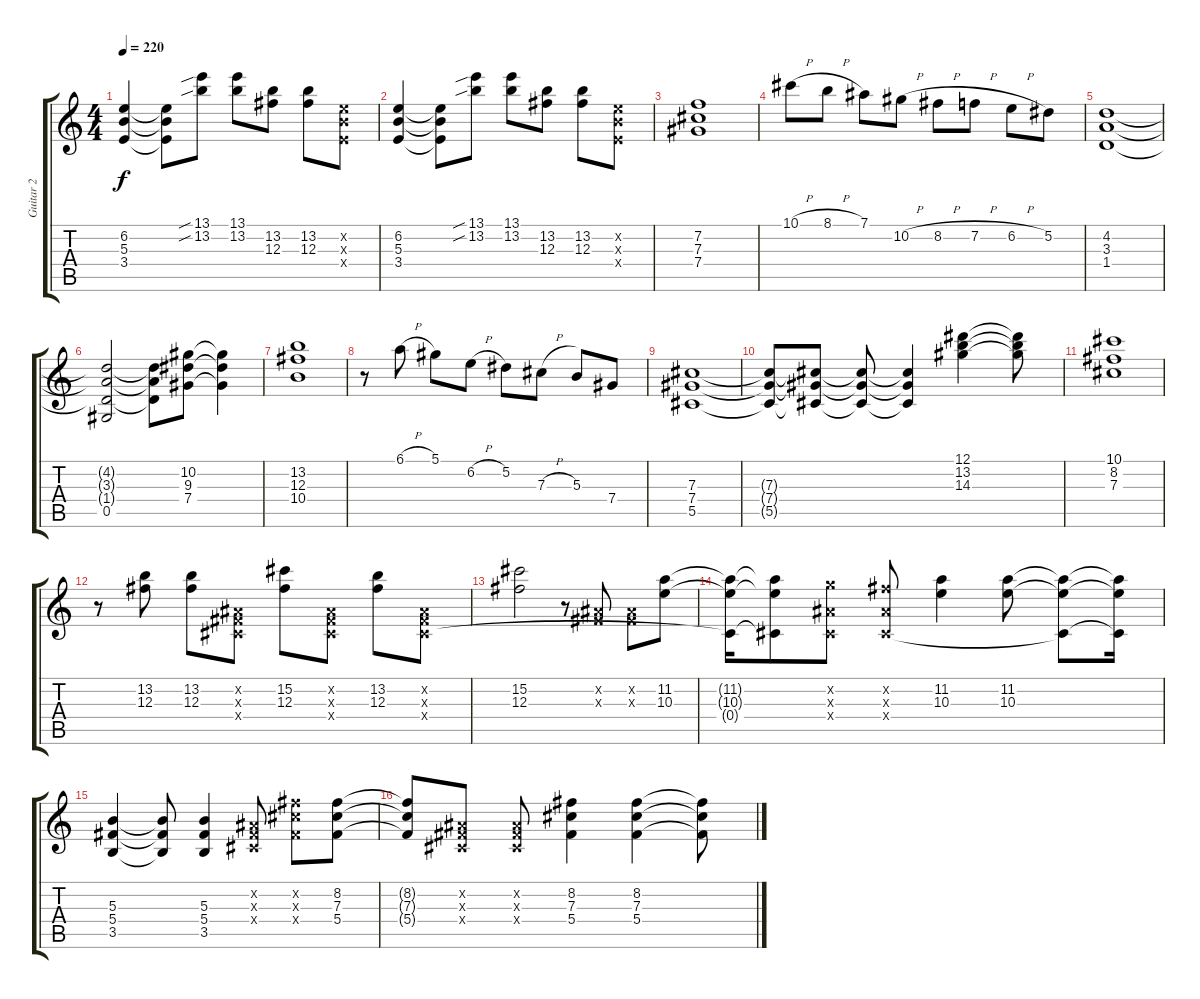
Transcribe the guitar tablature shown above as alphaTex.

\track ("Guitar 2" "Guitar 2") {instrument overdrivenguitar}
\staff {score tabs}
\tuning (Eb4 Bb3 Gb3 Db3 Ab2 Eb2) {hide}
\ts (4 4)
\tempo 220
\clef g2
\ks c
(6.2 5.3 3.4).4{dy f} (6.2{t} 5.3{t} 3.4{t}).8 (13.1{sib} 13.2{sib}).8 (13.1 13.2).8 (13.2 12.3).8 (13.2 12.3).8 (6.2{x} 5.3{x} 3.4{x}).8 |
(6.2 5.3 3.4).4 (6.2{t} 5.3{t} 3.4{t}).8 (13.1{sib} 13.2{sib}).8 (13.1 13.2).8 (13.2 12.3).8 (13.2 12.3).8 (6.2{x} 5.3{x} 3.4{x}).8 |
(7.2 7.3 7.4).1 |
10.1{h}.8 8.1{h}.8 7.1.8 10.2{h}.8 8.2{h}.8 7.2{h}.8 6.2{h}.8 5.2.8 |
(4.2 3.3 1.4).1 |
(4.2{t} 3.3{t} 1.4{t} 0.5).2 (4.2{t} 3.3{t} 1.4{t}).8 (10.2 9.3 7.4).8 (10.2{t} 9.3{t} 7.4{t}).4 |
(13.2 12.3 10.4).1 |
r.8 6.1{h}.8 5.1.8 6.2{h}.8 5.2.8 7.3{h}.8 5.3.8 7.4.8 |
(7.3 7.4 5.5).1 |
(7.3{t} 7.4{t} 5.5{t}).8 (7.3{t} 7.4{t} 5.5{t}).8 (7.3{t} 7.4{t} 5.5{t}).8 (7.3{t} 7.4{t} 5.5{t}).4 (12.1 13.2 14.3).4 (12.1{t} 13.2{t} 14.3{t}).8 |
(10.1 8.2 7.3).1 |
r.8 (13.2 12.3).8 (13.2 12.3).8 (0.2{x} 0.3{x} 0.4{x}).8 (15.2 12.3).8 (0.2{x} 0.3{x} 0.4{x}).8 (13.2 12.3).8 (0.2{x} 0.3{x} 0.4{x}).8 |
(15.2 12.3).2 r.8 (0.2{x} 0.3{x}).8 (0.2{x} 0.3{x}).8 (11.2 10.3).8 |
(11.2{t} 10.3{t} 0.4{t}).16 (11.2{t} 10.3{t} 0.4{t}).8 (0.2{x} 13.3{x} 0.4{x}).8 (0.2{x} 12.3{x} 0.4{x}).8 (11.2 10.3).4 (11.2 10.3).8 (11.2{t} 10.3{t} 0.4{t}).8 (11.2{t} 10.3{t} 0.4{t}).16 |
(5.3 5.4 3.5).4 (5.3{t} 5.4{t} 3.5{t}).8 (5.3 5.4 3.5).4 (0.2{x} 0.3{x} 0.4{x}).8 (8.2{x} 7.3{x} 5.4{x}).8 (8.2 7.3 5.4).8 |
(8.2{t} 7.3{t} 5.4{t}).8 (0.2{x} 0.3{x} 0.4{x}).8 (0.2{x} 0.3{x} 0.4{x}).8 (8.2 7.3 5.4).4 (8.2 7.3 5.4).4 (8.2{t} 7.3{t} 5.4{t}).8
